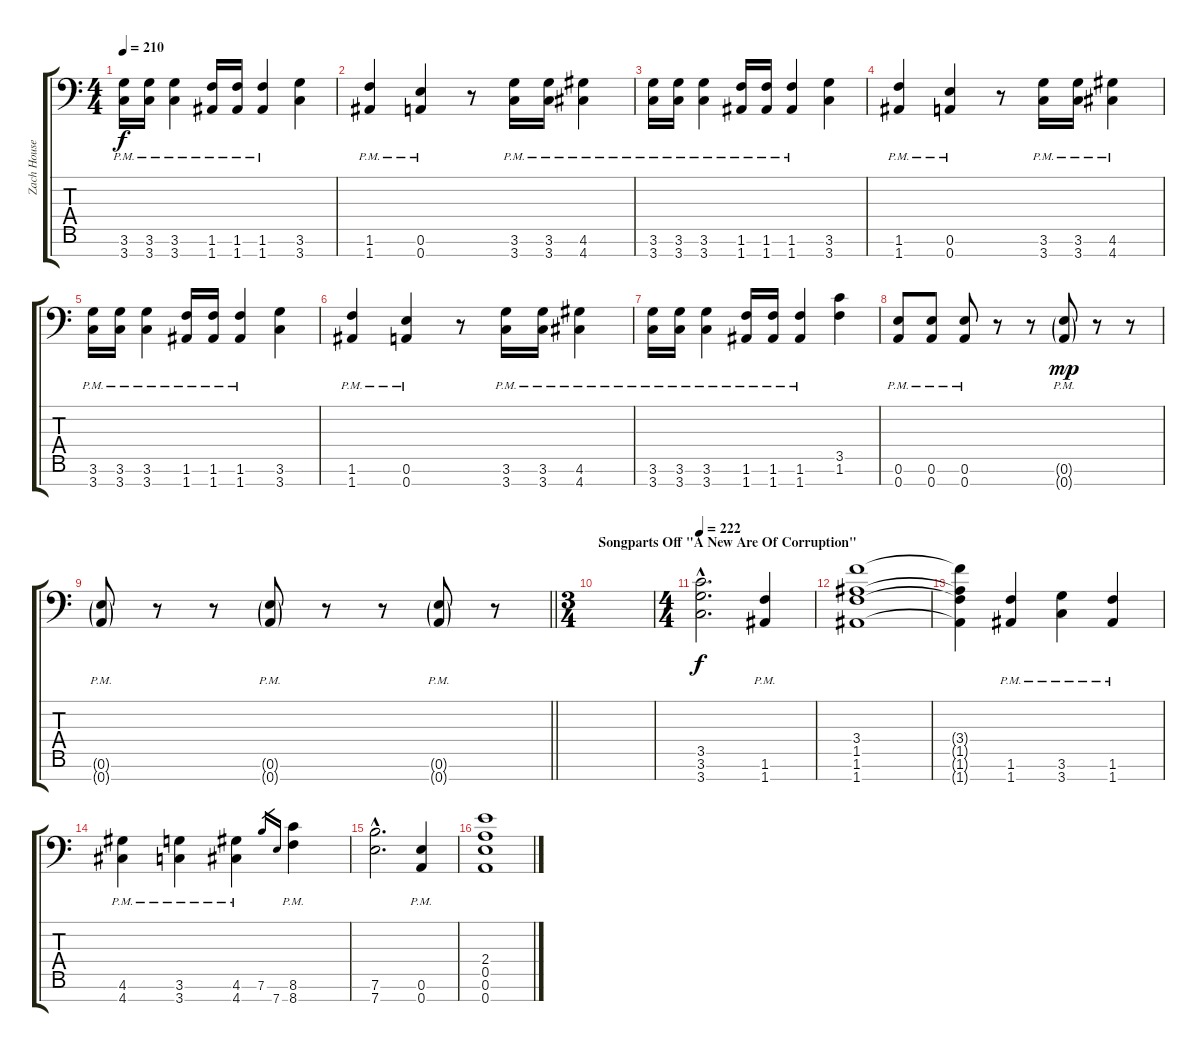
\track ("Zach Householder (Guitar)" "Zach House") {instrument distortionguitar}
\staff {score tabs}
\tuning (E4 B3 G3 D3 A2 E2 A1) {hide}
\ts (4 4)
\tempo 210
\clef f4
\ks c
(3.6{pm} 3.7{pm}).16{dy f} (3.6{pm} 3.7{pm}).16 (3.6{pm} 3.7{pm}).4 (1.6{pm} 1.7).16 (1.6{pm} 1.7{pm}).16 (1.6{pm} 1.7{pm}).4 (3.6 3.7).4 |
(1.6{pm} 1.7{pm}).4 (0.6{pm} 0.7{pm}).4 r.8 (3.6{pm} 3.7{pm}).16 (3.6{pm} 3.7{pm}).16 (4.6{pm} 4.7{pm}).4 |
(3.6{pm} 3.7{pm}).16 (3.6{pm} 3.7{pm}).16 (3.6{pm} 3.7{pm}).4 (1.6{pm} 1.7).16 (1.6{pm} 1.7{pm}).16 (1.6{pm} 1.7{pm}).4 (3.6 3.7).4 |
(1.6{pm} 1.7{pm}).4 (0.6{pm} 0.7{pm}).4 r.8 (3.6{pm} 3.7{pm}).16 (3.6{pm} 3.7{pm}).16 (4.6{pm} 4.7{pm}).4 |
(3.6{pm} 3.7{pm}).16 (3.6{pm} 3.7{pm}).16 (3.6{pm} 3.7{pm}).4 (1.6{pm} 1.7).16 (1.6{pm} 1.7{pm}).16 (1.6{pm} 1.7{pm}).4 (3.6 3.7).4 |
(1.6{pm} 1.7{pm}).4 (0.6{pm} 0.7{pm}).4 r.8 (3.6{pm} 3.7{pm}).16 (3.6{pm} 3.7{pm}).16 (4.6{pm} 4.7{pm}).4 |
(3.6{pm} 3.7{pm}).16 (3.6{pm} 3.7{pm}).16 (3.6{pm} 3.7{pm}).4 (1.6{pm} 1.7).16 (1.6{pm} 1.7{pm}).16 (1.6{pm} 1.7{pm}).4 (3.5 1.6).4 |
(0.6{pm} 0.7{pm}).8 (0.6{pm} 0.7{pm}).8 (0.6{pm} 0.7{pm}).8 r.8 r.8 (0.6{g pm} 0.7{g pm}).8{dy mp} r.8 r.8 |
\barLineRight lightlight
(0.6{g pm} 0.7{g pm}).8 r.8 r.8 (0.6{g pm} 0.7{g pm}).8 r.8 r.8 (0.6{g pm} 0.7{g pm}).8 r.8 |
\ts (3 4)
\section ("" "Songparts Off \"A New Are Of Corruption\"")
|
\ts (4 4)
\tempo 222
(3.5{hac} 3.6{hac} 3.7{hac}).2{d dy f} (1.6{pm} 1.7{pm}).4 |
(3.4 1.5 1.6 1.7).1 |
(3.4{t} 1.5{t} 1.6{t} 1.7{t}).4 (1.6{pm} 1.7{pm}).4 (3.6{pm} 3.7{pm}).4 (1.6{pm} 1.7{pm}).4 |
(4.6{pm} 4.7{pm}).4 (3.6{pm} 3.7{pm}).4 (4.6{pm} 4.7{pm}).4 7.6.16{gr} 7.7.16{gr} (8.6{pm} 8.7{pm}).4 |
(7.6{hac} 7.7{hac}).2{d} (0.6{pm} 0.7{pm}).4 |
(2.4 0.5 0.6 0.7).1
